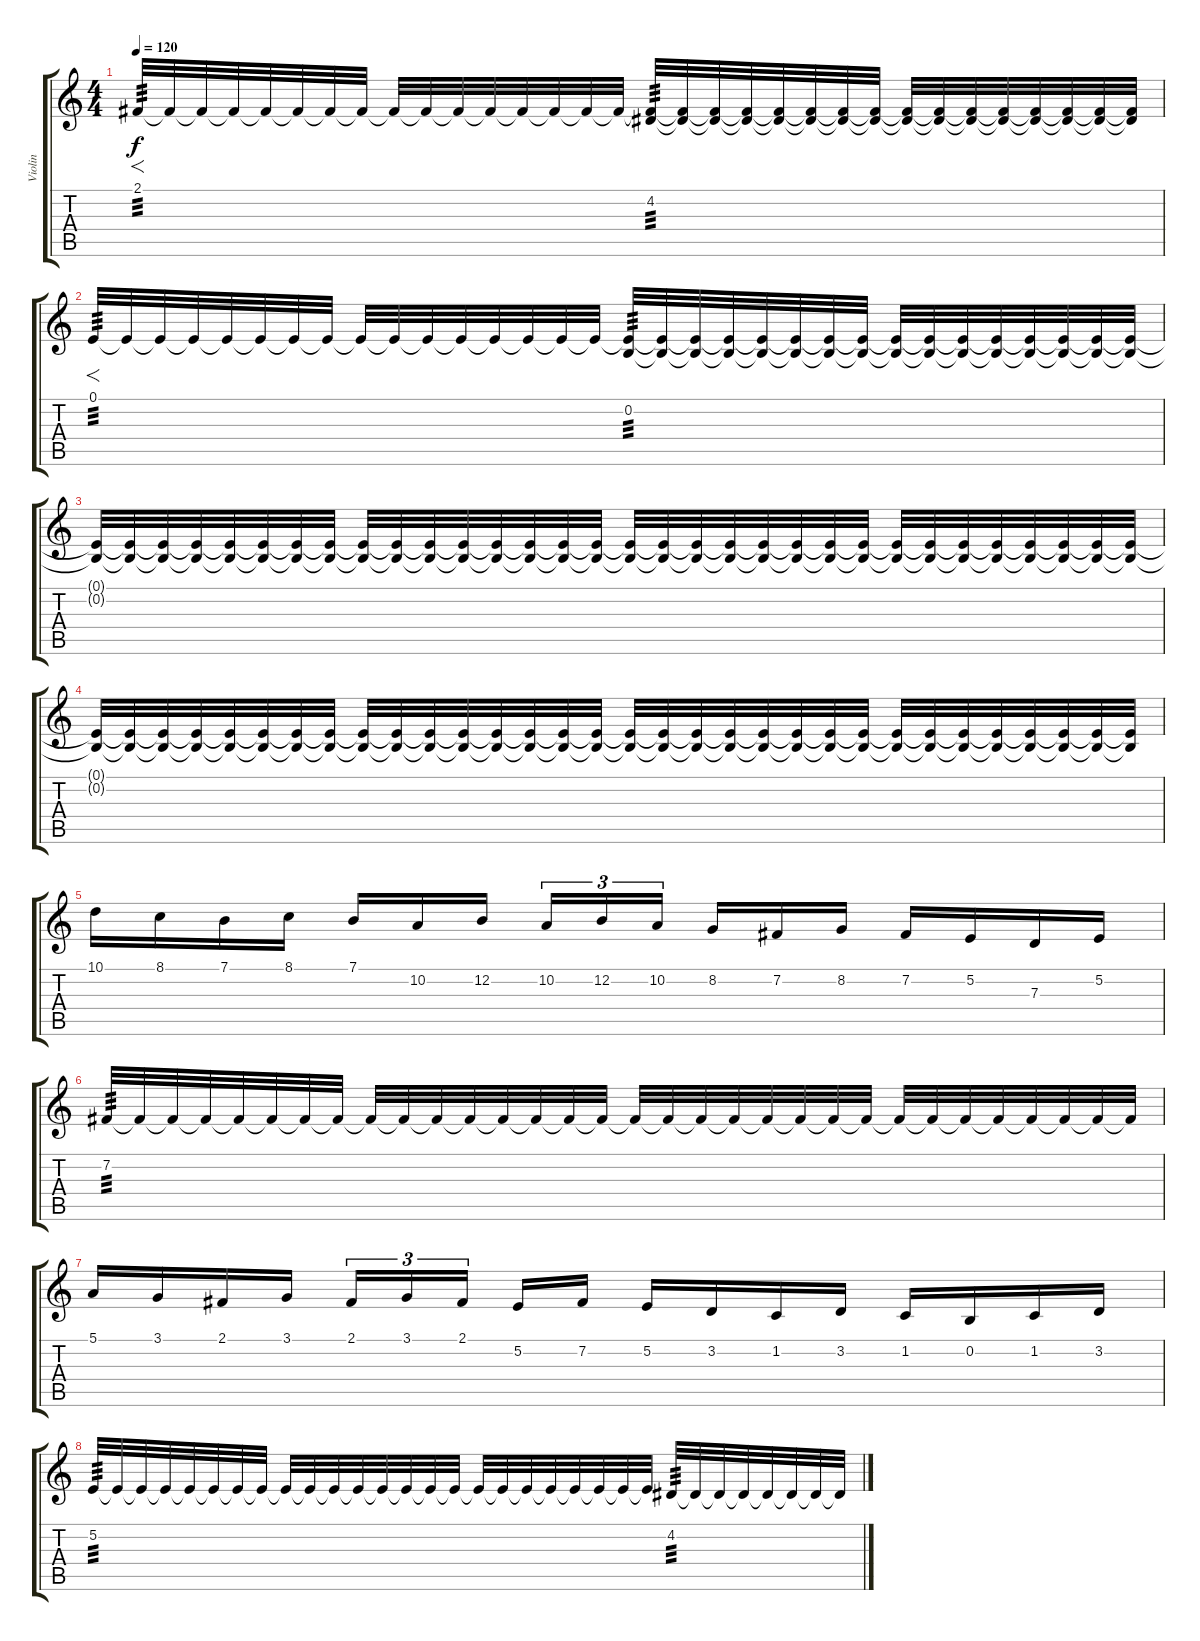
\track ("Violin" "Violin") {instrument violin}
\staff {score tabs}
\tuning (E4 B3 G3 D3 A2 E2) {hide}
\ts (4 4)
\tempo 120
\clef g2
\ks c
2.1.32{f tp 3 dy f} 2.1{t}.32 2.1{t}.32 2.1{t}.32 2.1{t}.32 2.1{t}.32 2.1{t}.32 2.1{t}.32 2.1{t}.32 2.1{t}.32 2.1{t}.32 2.1{t}.32 2.1{t}.32 2.1{t}.32 2.1{t}.32 2.1{t}.32 (2.1{t} 4.2).32{tp 3} (2.1{t} 4.2{t}).32 (2.1{t} 4.2{t}).32 (2.1{t} 4.2{t}).32 (2.1{t} 4.2{t}).32 (2.1{t} 4.2{t}).32 (2.1{t} 4.2{t}).32 (2.1{t} 4.2{t}).32 (2.1{t} 4.2{t}).32 (2.1{t} 4.2{t}).32 (2.1{t} 4.2{t}).32 (2.1{t} 4.2{t}).32 (2.1{t} 4.2{t}).32 (2.1{t} 4.2{t}).32 (2.1{t} 4.2{t}).32 (2.1{t} 4.2{t}).32 |
0.1.32{f tp 3} 0.1{t}.32 0.1{t}.32 0.1{t}.32 0.1{t}.32 0.1{t}.32 0.1{t}.32 0.1{t}.32 0.1{t}.32 0.1{t}.32 0.1{t}.32 0.1{t}.32 0.1{t}.32 0.1{t}.32 0.1{t}.32 0.1{t}.32 (0.1{t} 0.2).32{tp 3} (0.1{t} 0.2{t}).32 (0.1{t} 0.2{t}).32 (0.1{t} 0.2{t}).32 (0.1{t} 0.2{t}).32 (0.1{t} 0.2{t}).32 (0.1{t} 0.2{t}).32 (0.1{t} 0.2{t}).32 (0.1{t} 0.2{t}).32 (0.1{t} 0.2{t}).32 (0.1{t} 0.2{t}).32 (0.1{t} 0.2{t}).32 (0.1{t} 0.2{t}).32 (0.1{t} 0.2{t}).32 (0.1{t} 0.2{t}).32 (0.1{t} 0.2{t}).32 |
(0.1{t} 0.2{t}).32 (0.1{t} 0.2{t}).32 (0.1{t} 0.2{t}).32 (0.1{t} 0.2{t}).32 (0.1{t} 0.2{t}).32 (0.1{t} 0.2{t}).32 (0.1{t} 0.2{t}).32 (0.1{t} 0.2{t}).32 (0.1{t} 0.2{t}).32 (0.1{t} 0.2{t}).32 (0.1{t} 0.2{t}).32 (0.1{t} 0.2{t}).32 (0.1{t} 0.2{t}).32 (0.1{t} 0.2{t}).32 (0.1{t} 0.2{t}).32 (0.1{t} 0.2{t}).32 (0.1{t} 0.2{t}).32 (0.1{t} 0.2{t}).32 (0.1{t} 0.2{t}).32 (0.1{t} 0.2{t}).32 (0.1{t} 0.2{t}).32 (0.1{t} 0.2{t}).32 (0.1{t} 0.2{t}).32 (0.1{t} 0.2{t}).32 (0.1{t} 0.2{t}).32 (0.1{t} 0.2{t}).32 (0.1{t} 0.2{t}).32 (0.1{t} 0.2{t}).32 (0.1{t} 0.2{t}).32 (0.1{t} 0.2{t}).32 (0.1{t} 0.2{t}).32 (0.1{t} 0.2{t}).32 |
(0.1{t} 0.2{t}).32 (0.1{t} 0.2{t}).32 (0.1{t} 0.2{t}).32 (0.1{t} 0.2{t}).32 (0.1{t} 0.2{t}).32 (0.1{t} 0.2{t}).32 (0.1{t} 0.2{t}).32 (0.1{t} 0.2{t}).32 (0.1{t} 0.2{t}).32 (0.1{t} 0.2{t}).32 (0.1{t} 0.2{t}).32 (0.1{t} 0.2{t}).32 (0.1{t} 0.2{t}).32 (0.1{t} 0.2{t}).32 (0.1{t} 0.2{t}).32 (0.1{t} 0.2{t}).32 (0.1{t} 0.2{t}).32 (0.1{t} 0.2{t}).32 (0.1{t} 0.2{t}).32 (0.1{t} 0.2{t}).32 (0.1{t} 0.2{t}).32 (0.1{t} 0.2{t}).32 (0.1{t} 0.2{t}).32 (0.1{t} 0.2{t}).32 (0.1{t} 0.2{t}).32 (0.1{t} 0.2{t}).32 (0.1{t} 0.2{t}).32 (0.1{t} 0.2{t}).32 (0.1{t} 0.2{t}).32 (0.1{t} 0.2{t}).32 (0.1{t} 0.2{t}).32 (0.1{t} 0.2{t}).32 |
10.1.16{volume 12} 8.1.16 7.1.16 8.1.16 7.1.16 10.2.16 12.2.16 10.2.16{tu (3 2)} 12.2.16{tu (3 2) volume 12} 10.2.16{tu (3 2)} 8.2.16 7.2.16 8.2.16 7.2.16 5.2.16 7.3.16 5.2.16 |
7.2.32{tp 3 volume 12} 7.2{t}.32 7.2{t}.32 7.2{t}.32 7.2{t}.32 7.2{t}.32 7.2{t}.32 7.2{t}.32 7.2{t}.32 7.2{t}.32 7.2{t}.32 7.2{t}.32 7.2{t}.32 7.2{t}.32 7.2{t}.32 7.2{t}.32 7.2{t}.32{volume 12} 7.2{t}.32 7.2{t}.32 7.2{t}.32 7.2{t}.32 7.2{t}.32 7.2{t}.32 7.2{t}.32 7.2{t}.32 7.2{t}.32 7.2{t}.32 7.2{t}.32 7.2{t}.32 7.2{t}.32 7.2{t}.32 7.2{t}.32 |
5.1.16{volume 12} 3.1.16 2.1.16 3.1.16 2.1.16{tu (3 2)} 3.1.16{tu (3 2)} 2.1.16{tu (3 2)} 5.2.16 7.2.16 5.2.16{volume 12} 3.2.16 1.2.16 3.2.16 1.2.16 0.2.16 1.2.16 3.2.16 |
5.2.32{tp 3 volume 12} 5.2{t}.32 5.2{t}.32 5.2{t}.32 5.2{t}.32 5.2{t}.32 5.2{t}.32 5.2{t}.32 5.2{t}.32 5.2{t}.32 5.2{t}.32 5.2{t}.32 5.2{t}.32 5.2{t}.32 5.2{t}.32 5.2{t}.32 5.2{t}.32{volume 12} 5.2{t}.32 5.2{t}.32 5.2{t}.32 5.2{t}.32 5.2{t}.32 5.2{t}.32 5.2{t}.32 4.2.32{tp 3} 4.2{t}.32 4.2{t}.32 4.2{t}.32 4.2{t}.32 4.2{t}.32 4.2{t}.32 4.2{t}.32
